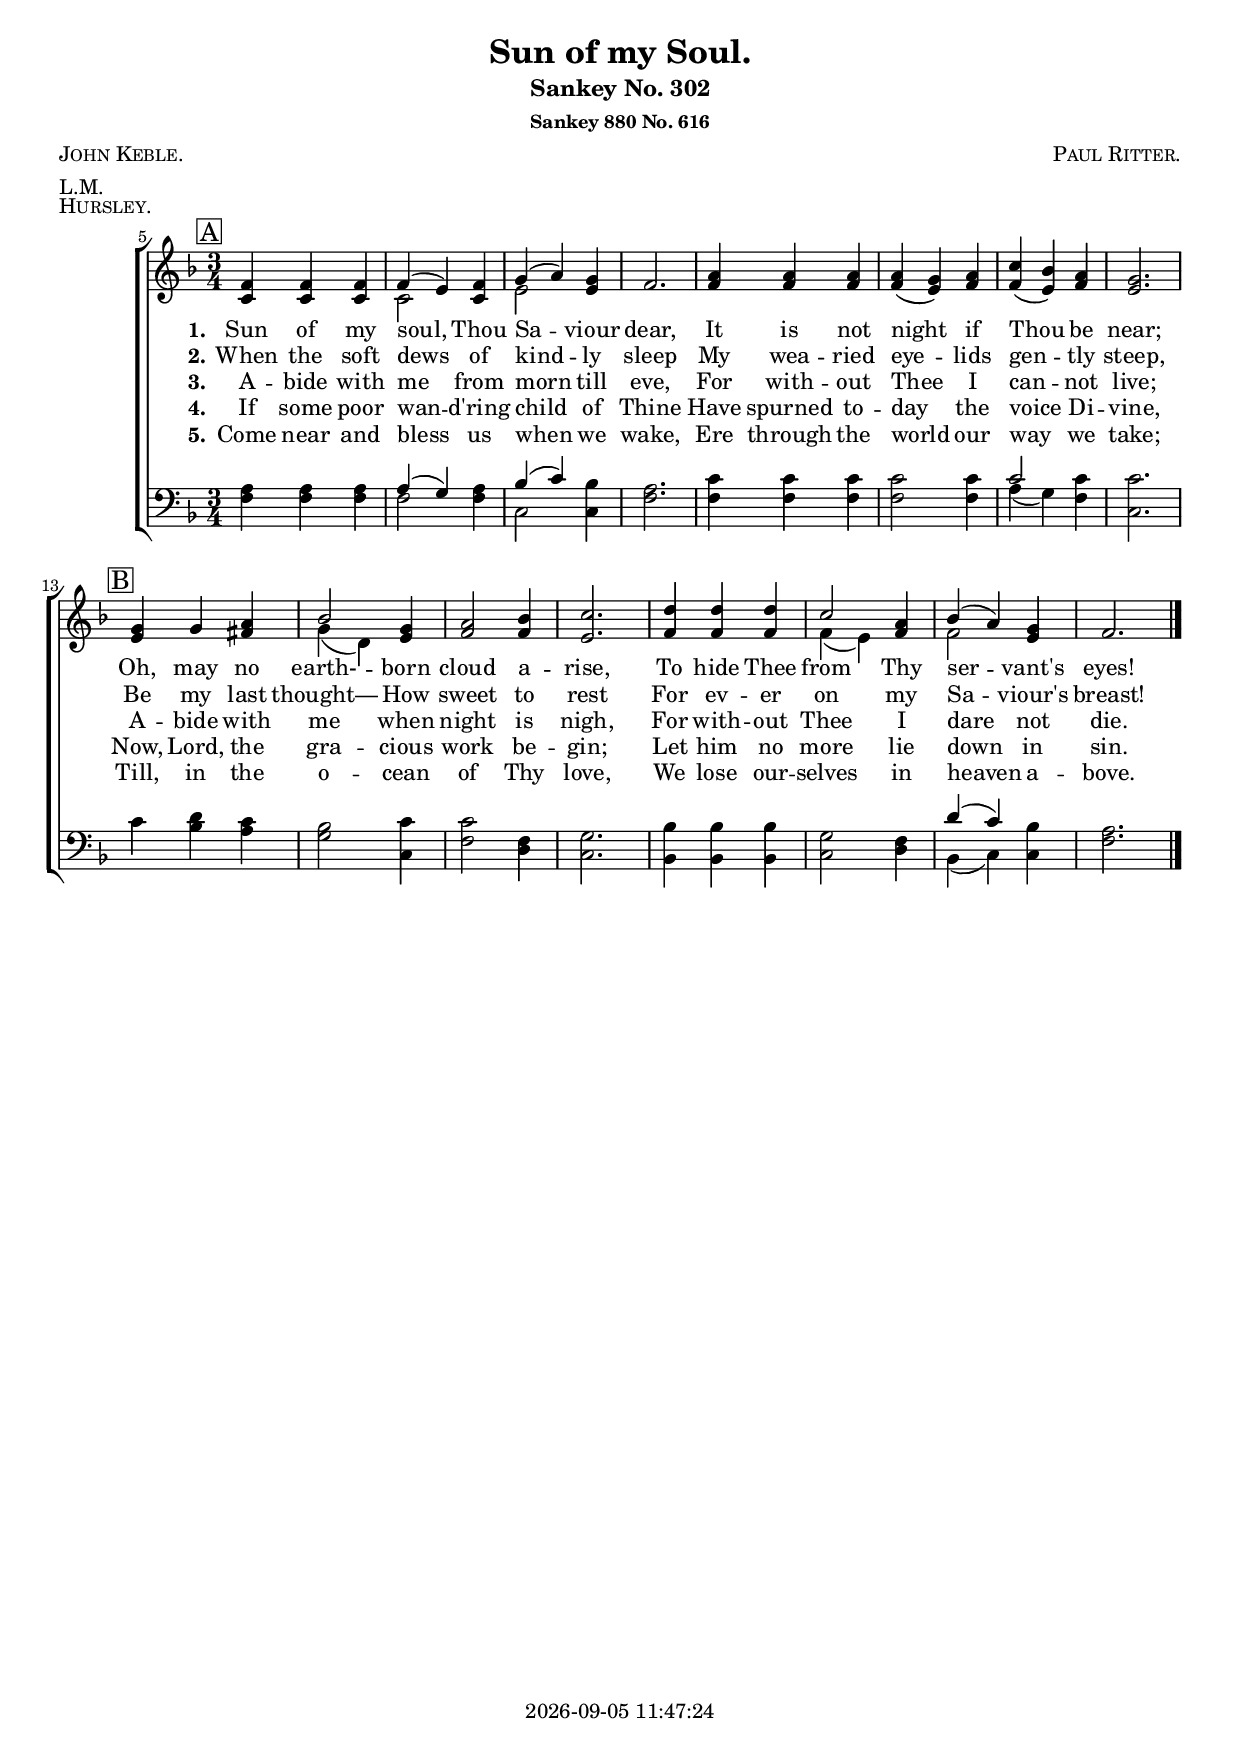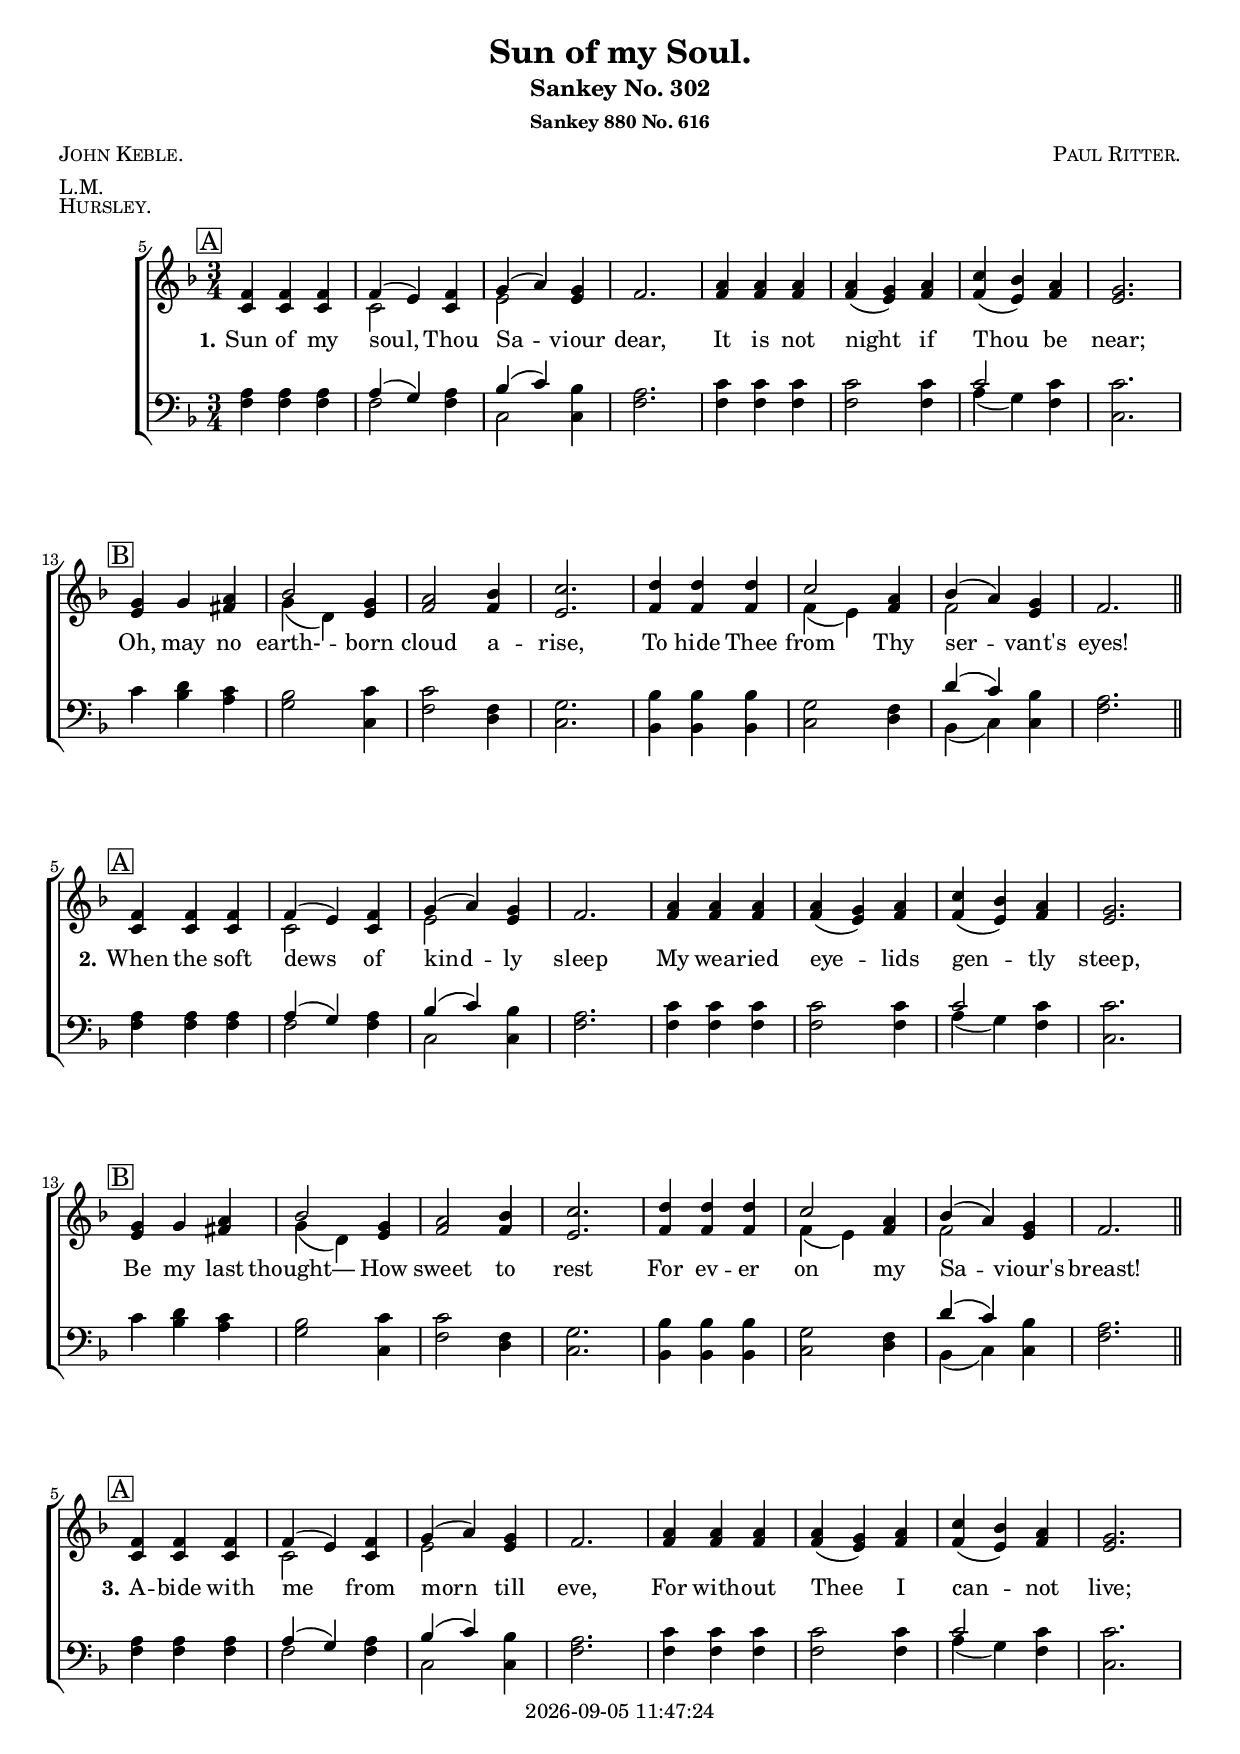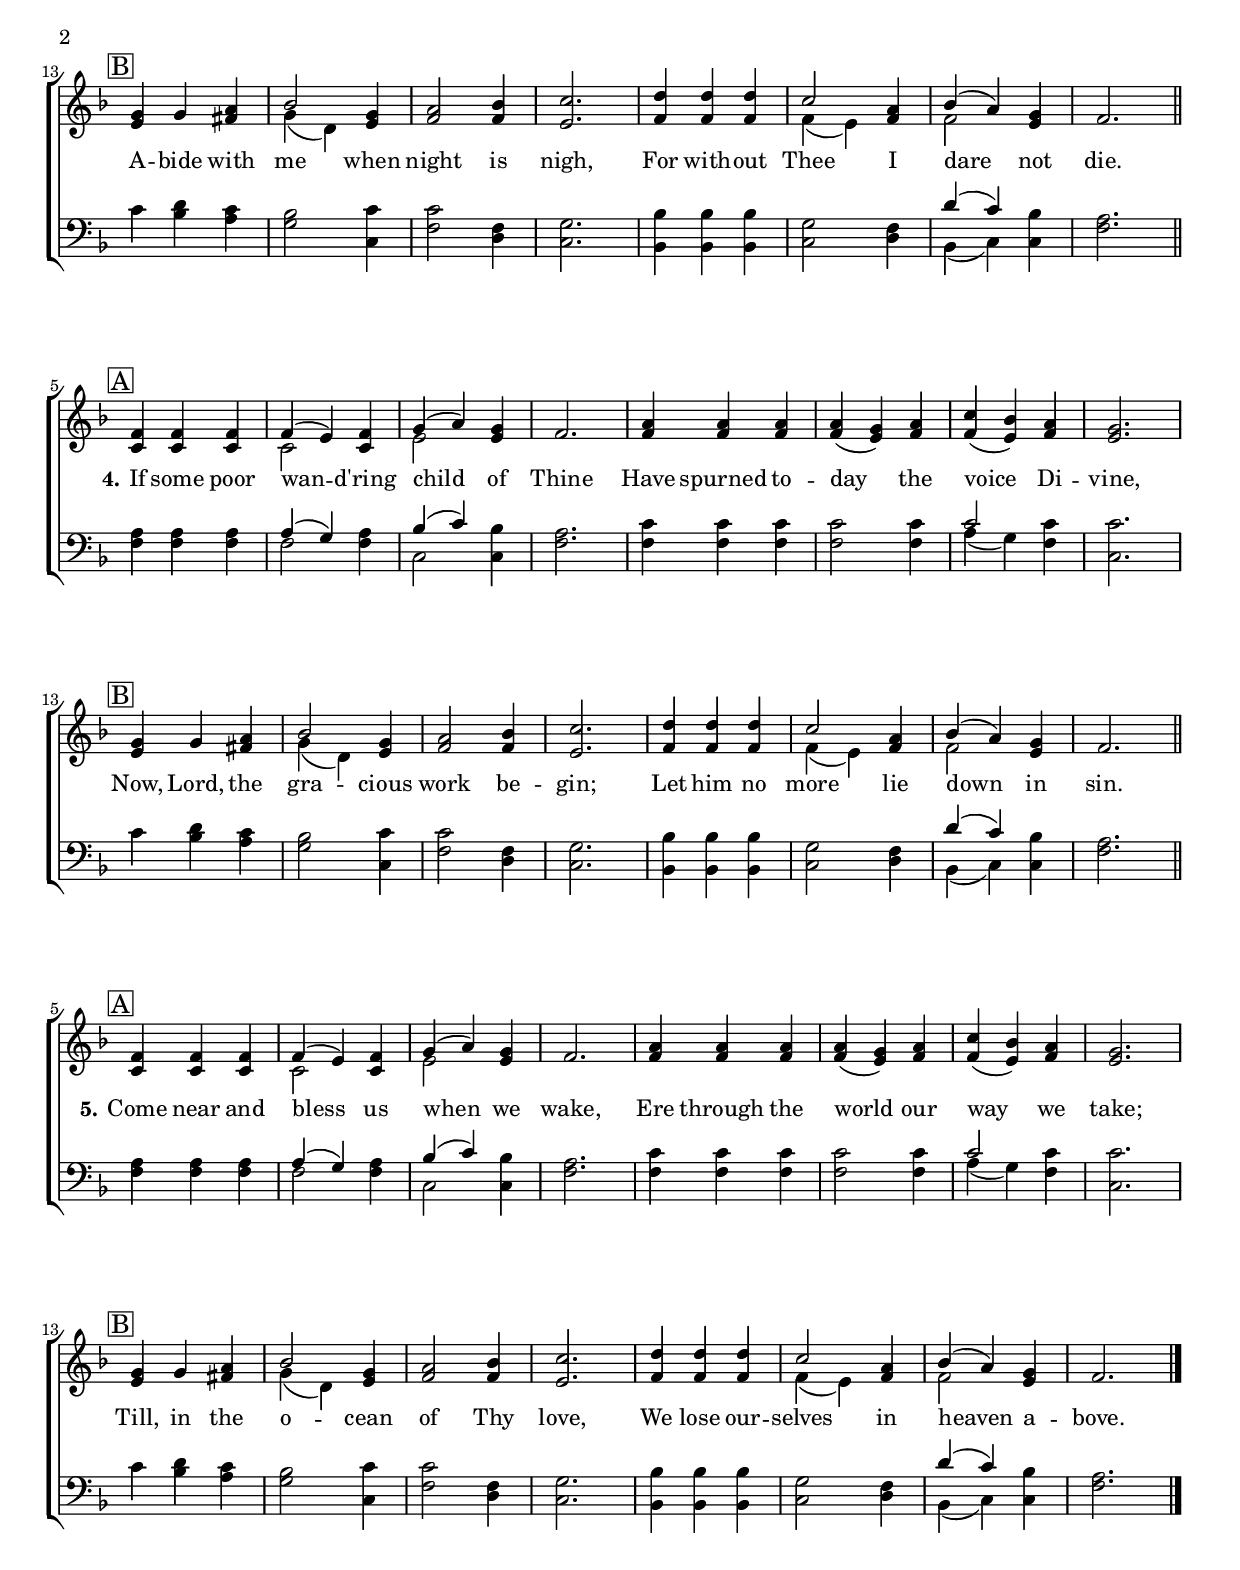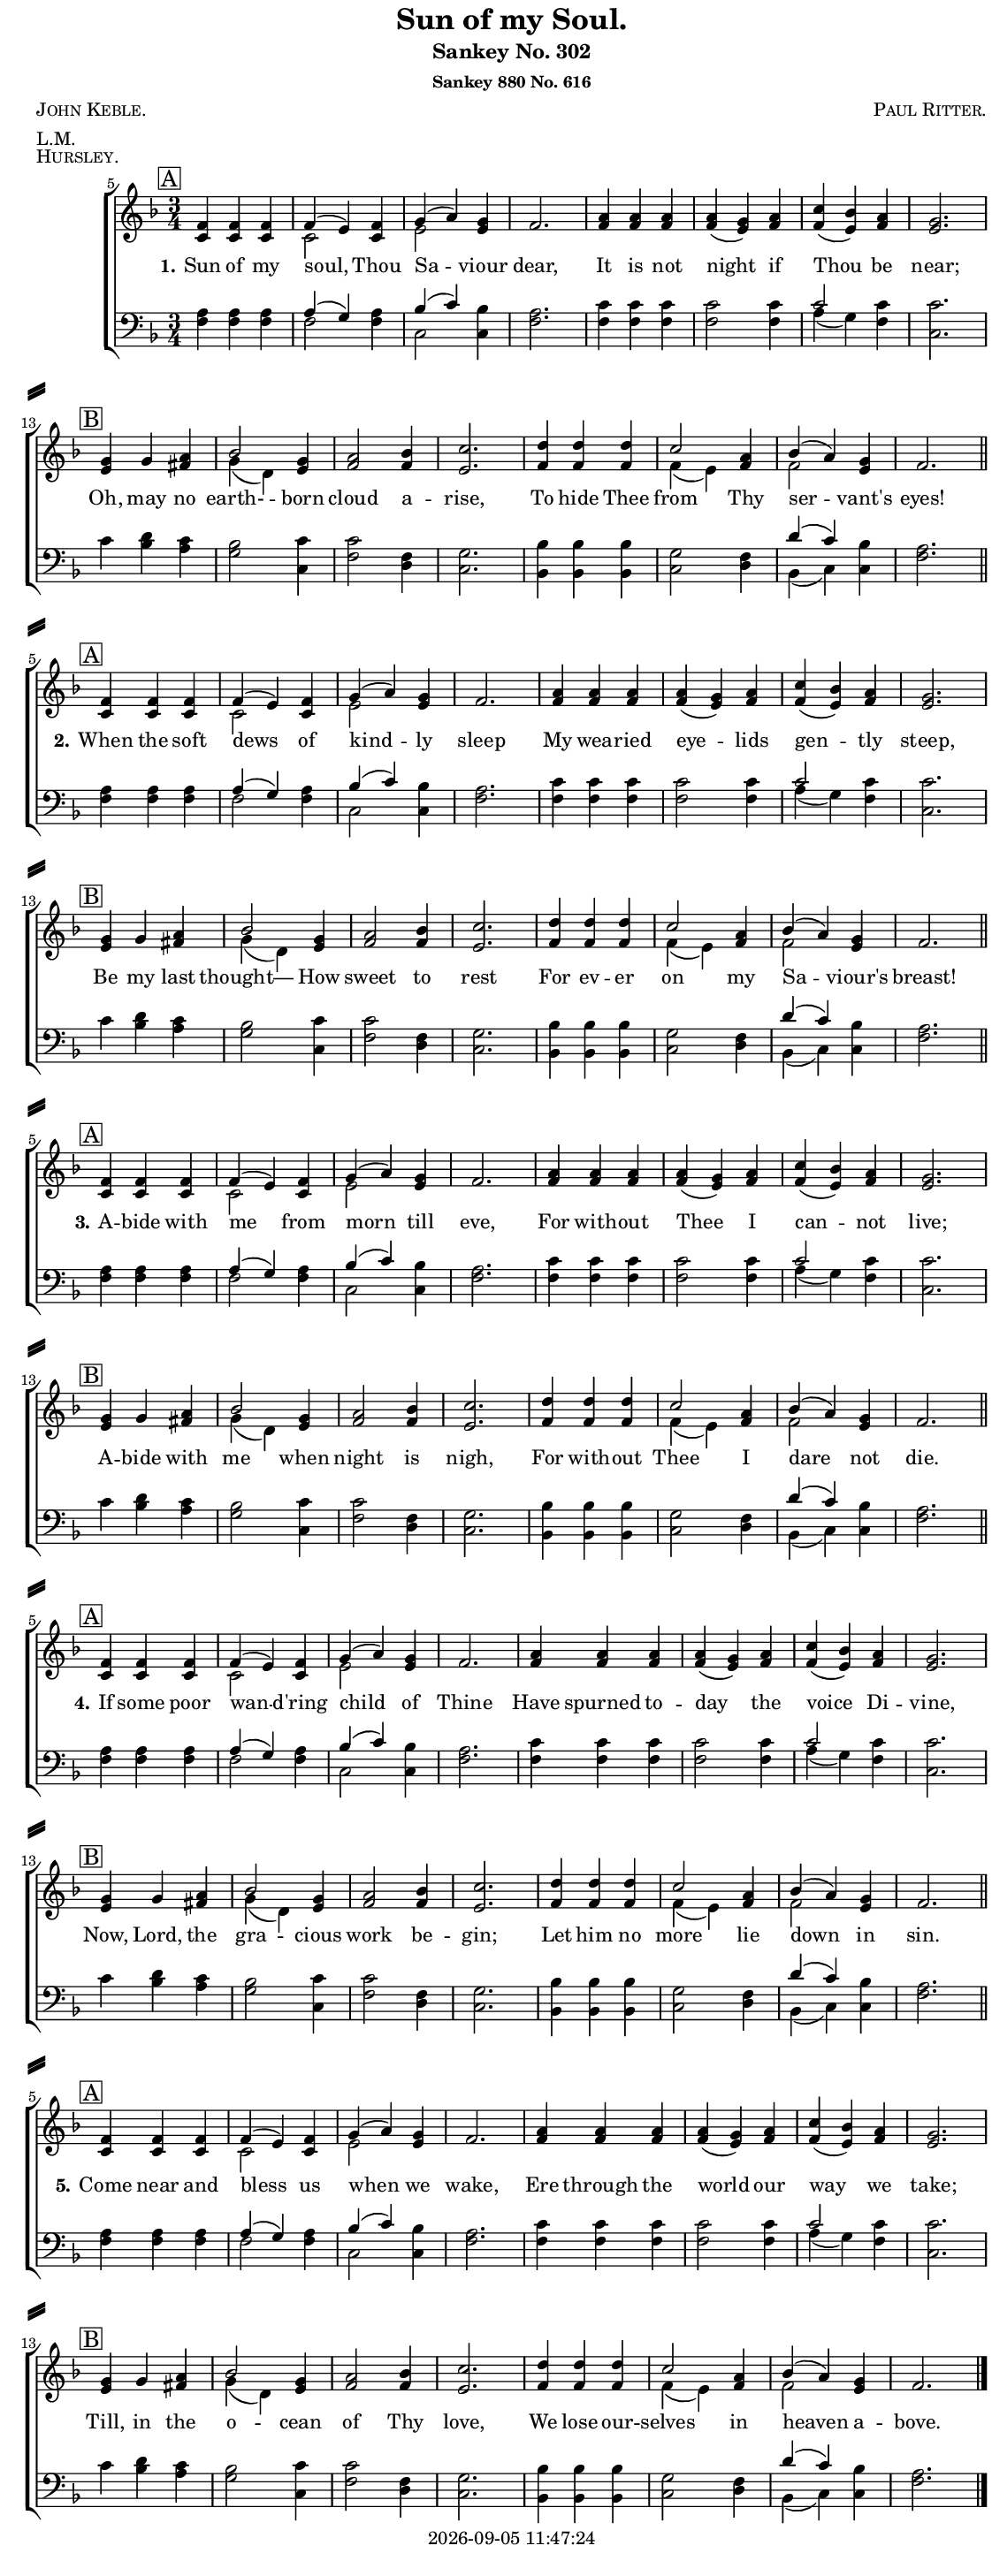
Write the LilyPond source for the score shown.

\version "2.22.1"

\include "articulate.ly"

today = #(strftime "%Y-%m-%d %H:%M:%S" (localtime (current-time)))

\header {
% centered at top
%  dedication  = "dedication"
  title       = "Sun of my Soul."
  subtitle    = "Sankey No. 302"
  subsubtitle = "Sankey 880 No. 616"
%  instrument  = "instrument"
  
% arrangement of following lines:
%
%  poet    composer
%  meter   arranger
%  piece       opus

  composer    = \markup\smallCaps "Paul Ritter."
%  arranger    = "arranger"
%  opus        = "opus"

  poet        = \markup\smallCaps "John Keble."
  meter       = \markup\smallCaps "L.M."
  piece       = \markup\smallCaps "Hursley."

% centered at bottom
% tagline     = "tagline" % default lilypond version
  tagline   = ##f
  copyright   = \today
}

#(set-global-staff-size 18)

global = {
  \key f \major
  \time 3/4
}

RehearsalTrack = {
 \set Score.currentBarNumber = #5
  \mark \markup { \box "A" } s2.*8
  \mark \markup { \box "B" } s2.*8
}

TempoTrack = {
  \set Score.tempoHideNote = ##t
  \tempo 4=120
}

nl = { \bar "||" \break }

soprano = \relative {
  \autoBeamOff
  f'4 4 4
  f4(e) f
  g4(a) g
  f2.
  a4 4 4
  a4(g) a
  c4(bes) a
  g2.
  g4 4 a % B
  bes2 g4
  a2 bes4
  c2.
  d4 4 4
  c2 a4
  bes4(a) g
  f2.
}

alto = \relative {
  \autoBeamOff
  c'4 4 4
  c2 4
  e2 4
  f2.
  f4 4 4
  f4(e) f
  f4(e) f
  e2.
  e4 g fis % B
  g4(d) e
  f2 4
  e2.
  f4 4 4
  f4(e) f
  f2 e4
  f2.
}

tenor = \relative {
  \autoBeamOff
  a4 4 4
  a4(g) a
  bes4(c) bes
  a2.
  c4 4 4
  c2 4
  c2 4
  c2.
  c4 d c % B
  bes2 c4
  c2 f,4
  g2.
  bes4 4 4
  g2 f4
  d'4(c) bes
  a2.
}

bass = \relative {
  \autoBeamOff
  f4 4 4
  f2 4
  c2 4
  f2.
  f4 4 4
  f2 4
  a4(g) f
  c2.
  c'4 bes a % B
  g2 c,4
  f2 d4
  c2.
  bes4 4 4
  c2 d4
  bes4(c) c
  f2.
}

nom  = {   \set ignoreMelismata = ##t }
yesm = { \unset ignoreMelismata       }

chorus = \lyricmode {
}

verses = 5

wordsOne = \lyricmode {
  \set stanza = "1."
  Sun of my soul, Thou Sa -- viour dear,
  It is not night if Thou be near;
  Oh, may no earth- -- born cloud a -- rise,
  To hide Thee from Thy ser -- vant's eyes!
}
  
wordsTwo = \lyricmode {
  \set stanza = "2."
  When the soft dews of kind -- ly sleep
  My wea -- ried eye -- lids gen -- tly steep,
  Be my last thought— How sweet to rest
  For ev -- er on my Sa -- viour's breast!
}
  
wordsThree = \lyricmode {
  \set stanza = "3."
  A -- bide with me from morn till eve,
  For with -- out Thee I can -- not live;
  A -- bide with me when night is nigh,
  For with -- out Thee I dare not die.
}
  
wordsFour = \lyricmode {
  \set stanza = "4."
  If some poor wan -- d'ring child of Thine
  Have spurned to -- day the voice Di -- vine,
  Now, Lord, the gra -- cious work be -- gin;
  Let him no more lie down in sin.
}
  
wordsFive = \lyricmode {
  \set stanza = "5."
  Come near and bless us when we wake,
  Ere through the world our way we take;
  Till, in the o -- cean of Thy love,
  We lose our -- selves in heaven a -- bove.
}
  
wordsMidi = \lyricmode {
  \set stanza = "1."
  "Sun " "of " "my " "soul, " "Thou " Sa "viour " "dear, "
  "\nIt " "is " "not " "night " "if " "Thou " "be " "near; "
  "\nOh, " "may " "no " earth- "born " "cloud " a "rise, "
  "\nTo " "hide " "Thee " "from " "Thy " ser "vant's " "eyes! "

  \set stanza = "2."
  "\nWhen " "the " "soft " "dews " "of " kind "ly " "sleep "
  "\nMy " wea "ried " eye "lids " gen "tly " "steep, "
  "\nBe " "my " "last " "thought— " "How " "sweet " "to " "rest "
  "\nFor " ev "er " "on " "my " Sa "viour's " "breast! "

  \set stanza = "3."
  "\nA" "bide " "with " "me " "from " "morn " "till " "eve, "
  "\nFor " with "out " "Thee " "I " can "not " "live; "
  "\nA" "bide " "with " "me " "when " "night " "is " "nigh, "
  "\nFor " with "out " "Thee " "I " "dare " "not " "die. "

  \set stanza = "4."
  "\nIf " "some " "poor " wan "d'ring " "child " "of " "Thine "
  "\nHave " "spurned " to "day " "the " "voice " Di "vine, "
  "\nNow, " "Lord, " "the " gra "cious " "work " be "gin; "
  "\nLet " "him " "no " "more " "lie " "down " "in " "sin. "

  \set stanza = "5."
  "\nCome " "near " "and " "bless " "us " "when " "we " "wake, "
  "\nEre " "through " "the " "world " "our " "way " "we " "take; "
  "\nTill, " "in " "the " o "cean " "of " "Thy " "love, "
  "\nWe " "lose " our "selves " "in " "heaven " a "bove. "
}

\book {
  \bookOutputSuffix "midi"
  \score {
%    \articulate
        \new ChoirStaff <<
                                % Soprano staff
          \new Staff = soprano
          <<
            \new Voice { \repeat unfold \verses \TempoTrack     }
            \new Voice { \global \repeat unfold \verses \soprano \bar "|." }
            \addlyrics \wordsMidi
          >>
                                % Alto staff
          \new Staff = alto
          <<
            \new Voice { \global \repeat unfold \verses { \alto \nl } \bar "|." }
          >>
                                % Tenor staff
          \new Staff = tenor
          <<
            \clef "treble_8"
            \new Voice { \global \repeat unfold \verses \tenor }
          >>
                                % Bass staff
          \new Staff = bass
          <<
            \clef "bass"
            \new Voice { \global \repeat unfold \verses \bass }
          >>
        >>
    \midi {}
  }
}

\book {
  \bookOutputSuffix "repeat"
  \score {
        \new ChoirStaff <<
                                  % Joint soprano/alto staff
          \new Staff \with { printPartCombineTexts = ##f }
          <<
            \new Voice \RehearsalTrack
            \new Voice \TempoTrack
            \new NullVoice = "aligner" \soprano
            \new Voice = "women" \partCombine { \global \soprano \bar "|." } { \global \alto }
            \new Lyrics \lyricsto "aligner" { \wordsOne \chorus }
            \new Lyrics \lyricsto "aligner"   \wordsTwo
            \new Lyrics \lyricsto "aligner"   \wordsThree
            \new Lyrics \lyricsto "aligner"   \wordsFour
            \new Lyrics \lyricsto "aligner"   \wordsFive
          >>
                                  % Joint tenor/bass staff
          \new Staff \with { printPartCombineTexts = ##f }
          <<
            \clef "bass"
            \new Voice = "men" \partCombine { \global \tenor } { \global \bass }
          >>
        >>
    \layout {
      indent = 1.5\cm
      \context {
        \Staff \RemoveAllEmptyStaves
      }
    }
  }
}

\book {
  \bookOutputSuffix "single"
  \score {
        \new ChoirStaff <<
                                  % Joint soprano/alto staff
          \new Staff \with { printPartCombineTexts = ##f }
          <<
            \new Voice { \repeat unfold \verses \RehearsalTrack }
            \new Voice { \repeat unfold \verses \TempoTrack }
            \new NullVoice = "aligner" { \repeat unfold \verses \soprano }
            \new Voice = "women" \partCombine { \global \repeat unfold \verses \soprano \bar "|." }
                                               { \global \repeat unfold \verses { \alto \nl } \bar "|." }
            \new Lyrics \lyricsto "aligner" { \wordsOne   \chorus
                                              \wordsTwo   \chorus
                                              \wordsThree \chorus
                                              \wordsFour  \chorus
                                              \wordsFive  \chorus
                                            }
          >>
                                  % Joint tenor/bass staff
          \new Staff \with { printPartCombineTexts = ##f }
          <<
            \clef "bass"
            \new Voice = "men" \partCombine { \global \repeat unfold \verses \tenor }
                                            { \global \repeat unfold \verses \bass }
          >>
        >>
    \layout {
      indent = 1.5\cm
      \context {
        \Staff \RemoveAllEmptyStaves
      }
    }
  }
}

\book {
  \bookOutputSuffix "singlepage"
  \paper {
    top-margin = 0
    left-margin = 7
    right-margin = 1
    paper-width = 190\mm
    page-breaking = #ly:one-page-breaking
    system-system-spacing.basic-distance = #15
    system-separator-markup = \slashSeparator
  }
  \score {
        \new ChoirStaff <<
                                  % Joint soprano/alto staff
          \new Staff \with { printPartCombineTexts = ##f }
          <<
            \new Voice { \repeat unfold \verses \RehearsalTrack }
            \new Voice { \repeat unfold \verses \TempoTrack }
            \new NullVoice = "aligner" { \repeat unfold \verses \soprano }
            \new Voice = "women" \partCombine { \global \repeat unfold \verses \soprano \bar "|." }
                                               { \global \repeat unfold \verses { \alto \nl } \bar "|." }
            \new Lyrics \lyricsto "aligner" { \wordsOne   \chorus
                                              \wordsTwo   \chorus
                                              \wordsThree \chorus
                                              \wordsFour  \chorus
                                              \wordsFive  \chorus
                                            }
          >>
                                  % Joint tenor/bass staff
          \new Staff \with { printPartCombineTexts = ##f }
          <<
            \clef "bass"
            \new Voice = "men" \partCombine { \global \repeat unfold \verses \tenor }
                                            { \global \repeat unfold \verses \bass }
          >>
        >>
    \layout {
      indent = 1.5\cm
      \context {
        \Staff \RemoveAllEmptyStaves
      }
    }
  }
}
